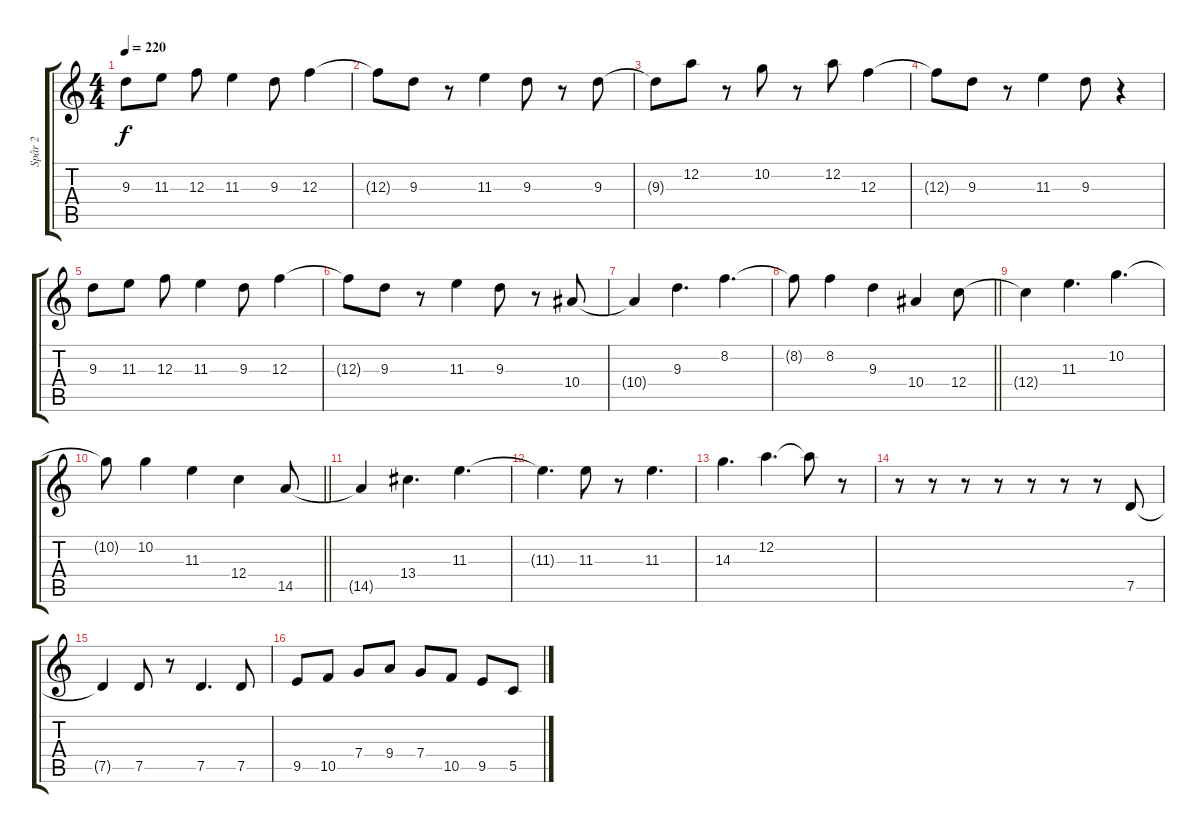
\track ("Spår 2" "Spår 2") {instrument distortionguitar}
\staff {score tabs}
\tuning (D4 A3 F3 C3 G2 D2) {hide}
\ts (4 4)
\tempo 220
\clef g2
\ks c
9.3.8{dy f} 11.3.8 12.3.8 11.3.4 9.3.8 12.3.4 |
12.3{t}.8 9.3.8 r.8 11.3.4 9.3.8 r.8 9.3.8 |
9.3{t}.8 12.2.8 r.8 10.2.8 r.8 12.2.8 12.3.4 |
12.3{t}.8 9.3.8 r.8 11.3.4 9.3.8 r.4 |
9.3.8 11.3.8 12.3.8 11.3.4 9.3.8 12.3.4 |
12.3{t}.8 9.3.8 r.8 11.3.4 9.3.8 r.8 10.4.8 |
10.4{t}.4 9.3.4{d} 8.2.4{d} |
\barLineRight lightlight
8.2{t}.8 8.2.4 9.3.4 10.4.4 12.4.8 |
12.4{t}.4 11.3.4{d} 10.2.4{d} |
\barLineRight lightlight
10.2{t}.8 10.2.4 11.3.4 12.4.4 14.5.8 |
14.5{t}.4 13.4.4{d} 11.3.4{d} |
11.3{t}.4{d} 11.3.8 r.8 11.3.4{d} |
14.3.4{d} 12.2.4{d} 12.2{t}.8 r.8 |
r.8 r.8 r.8 r.8 r.8 r.8 r.8 7.5.8 |
7.5{t}.4 7.5.8 r.8 7.5.4{d} 7.5.8 |
9.5.8 10.5.8 7.4.8 9.4.8 7.4.8 10.5.8 9.5.8 5.5.8
